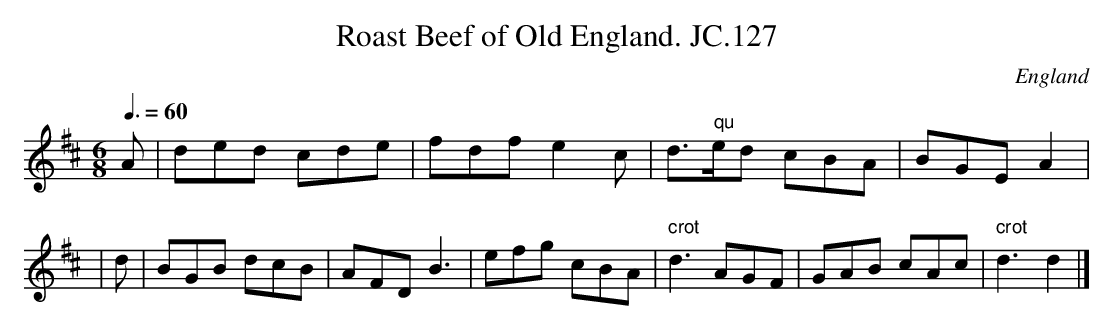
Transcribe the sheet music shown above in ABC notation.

X:1
T:Roast Beef of Old England. JC.127
O:England
M:6/8
L:1/8
Q:3/8=60
K:D major
A|\
ded cde|fdfe2c|d>" qu"ed cBA|BGEA2|!
|d|BGB dcB|AFDB3|efg cBA|" crot"d3AGF|\
GAB cAc|" crot"d3d2|]
